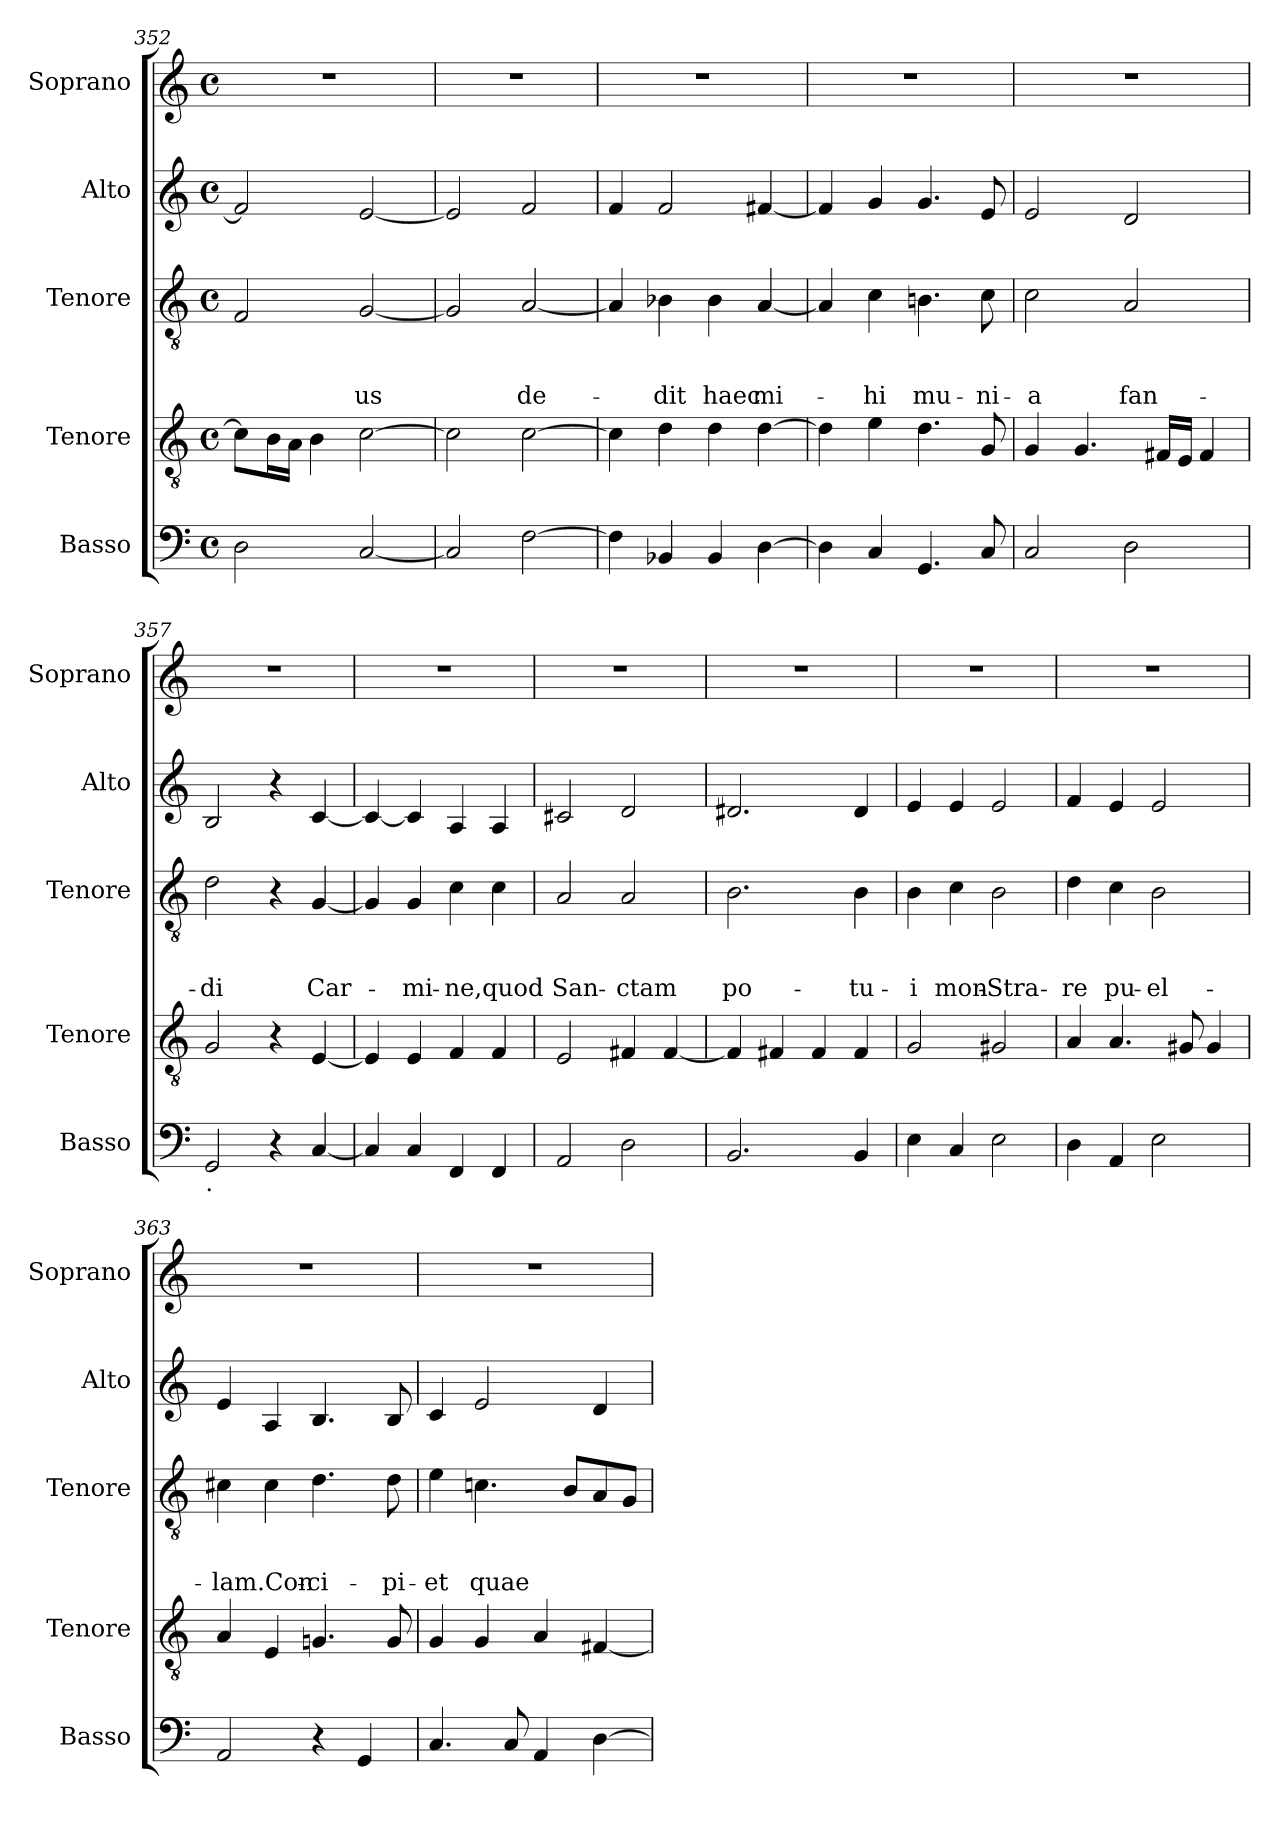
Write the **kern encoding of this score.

**kern	**kern	**kern	**text	**text	**text	**kern	**kern
*part5	*part4	*part3	*part3	*part3	*part3	*part2	*part1
*staff5	*staff4	*staff3	*staff3	*staff3	*staff3	*staff2	*staff1
*I"Basso	*I"Tenore	*I"Tenore	*	*	*	*I"Alto	*I"Soprano
*I'Basso	*I'Tenore	*I'Tenore	*	*	*	*I'Alto	*I'Soprano
*clefF4	*clefGv2	*clefGv2	*	*	*	*clefG2	*clefG2
*k[]	*k[]	*k[]	*	*	*	*k[]	*k[]
*C:	*C:	*C:	*	*	*	*C:	*C:
*M4/4	*M4/4	*M4/4	*	*	*	*M4/4	*M4/4
*met(c)	*met(c)	*met(c)	*	*	*	*met(c)	*met(c)
=352	=352	=352	=352	=352	=352	=352	=352
2D\	8c\L]	2F/	.	.	.	2f/]	1r
.	16B\L	.	.	.	.	.	.
.	16A\JJ	.	.	.	.	.	.
.	4B\	.	.	.	.	.	.
!	!	!	!	!	!LO:LY:b	!	!
[<2C/	[>2c\	[<2G/	.	.	-us	[<2e/	.
=353	=353	=353	=353	=353	=353	=353	=353
2C/]	2c\]	2G/]	.	.	.	2e/]	1r
!	!	!	!	!	!LO:LY:b	!	!
[>2F\	[>2c\	[<2A/	.	.	de-	2f/	.
=354	=354	=354	=354	=354	=354	=354	=354
4F\]	4c\]	4A/]	.	.	.	4f/	1r
!	!	!	!	!	!LO:LY:b	!	!
4BB-X/	4d\	4B-X\	.	.	-dit	2f/	.
!	!	!	!	!	!LO:LY:b	!	!
4BB-/	4d\	4B-\	.	.	haec	.	.
!	!	!	!	!	!LO:LY:b	!	!
[>4D\	[>4d\	[<4A/	.	.	mi-	[<4f#X/	.
=355	=355	=355	=355	=355	=355	=355	=355
4D\]	4d\]	4A/]	.	.	.	4f#/]	1r
!	!	!	!	!	!LO:LY:b	!	!
4C/	4e\	4c\	.	.	-hi	4g/	.
!	!	!	!	!	!LO:LY:b	!	!
4.GG/	4.d\	4.Bn\	.	.	mu-	4.g/	.
!	!	!	!	!	!LO:LY:b	!	!
8C/	8G/	8c\	.	.	-ni-	8e/	.
=356	=356	=356	=356	=356	=356	=356	=356
!	!	!	!	!	!LO:LY:b	!	!
2C/	4G/	2c\	.	.	-a	2e/	1r
.	4.G/	.	.	.	.	.	.
!	!	!	!	!	!LO:LY:b	!	!
2D\	.	2A/	.	.	fan-	2d/	.
.	16F#X/LL	.	.	.	.	.	.
.	16E/JJ	.	.	.	.	.	.
.	4F#/	.	.	.	.	.	.
!!LO:LB:g=z
=357	=357	=357	=357	=357	=357	=357	=357
!LO:TX:b:t=.	!	!	!	!	!	!	!
!	!	!	!	!	!LO:LY:b	!	!
2GG/	2G/	2d\	.	.	-di	2B/	1r
4r	4r	4r	.	.	.	4r	.
!	!	!	!	!	!LO:LY:b	!	!
[<4C/	[<4E/	[<4G/	.	.	Car-	[<4c/	.
=358	=358	=358	=358	=358	=358	=358	=358
4C/]	4E/]	4G/]	.	.	.	4c/_	1r
!	!	!	!	!	!LO:LY:b	!	!
4C/	4E/	4G/	.	.	-mi-	4c/]	.
!	!	!	!	!	!LO:LY:b	!	!
4FF/	4F/	4c\	.	.	-ne,quod	4A/	.
4FF/	4F/	4c\	.	.	.	4A/	.
=359	=359	=359	=359	=359	=359	=359	=359
!	!	!	!	!	!LO:LY:b	!	!
2AA/	2E/	2A/	.	.	San-	2c#X/	1r
!	!	!	!	!	!LO:LY:b	!	!
2D\	4F#X/	2A/	.	.	-ctam	2d/	.
.	[<4F#/	.	.	.	.	.	.
=360	=360	=360	=360	=360	=360	=360	=360
!	!	!	!	!	!LO:LY:b	!	!
2.BB/	4F#/]	2.B\	.	.	po-	2.d#X/	1r
.	4F#X/	.	.	.	.	.	.
.	4F#/	.	.	.	.	.	.
!	!	!	!	!	!LO:LY:b	!	!
4BB/	4F#/	4B\	.	.	-tu-	4d#/	.
=361	=361	=361	=361	=361	=361	=361	=361
!	!	!	!	!	!LO:LY:b	!	!
4E\	2G/	4B\	.	.	-i	4e/	1r
!	!	!	!	!	!LO:LY:b	!	!
4C/	.	4c\	.	.	mon-	4e/	.
!	!	!	!	!	!LO:LY:b	!	!
2E\	2G#X/	2B\	.	.	-Stra-	2e/	.
=362	=362	=362	=362	=362	=362	=362	=362
!	!	!	!	!	!LO:LY:b	!	!
4D\	4A/	4d\	.	.	-re	4f/	1r
!	!	!	!	!	!LO:LY:b	!	!
4AA/	4.A/	4c\	.	.	pu-	4e/	.
!	!	!	!	!	!LO:LY:b	!	!
2E\	.	2B\	.	.	-el-	2e/	.
.	8G#X/	.	.	.	.	.	.
.	4G#/	.	.	.	.	.	.
=363	=363	=363	=363	=363	=363	=363	=363
!	!	!	!	!	!LO:LY:b	!	!
2AA/	4A/	4c#X\	.	.	-lam.Con-	4e/	1r
.	4E/	4c#\	.	.	.	4A/	.
!	!	!	!	!	!LO:LY:b	!	!
4r	4.Gn/	4.d\	.	.	-ci-	4.B/	.
4GG/	.	.	.	.	.	.	.
!	!	!	!	!	!LO:LY:b	!	!
.	8G/	8d\	.	.	-pi-	8B/	.
=364	=364	=364	=364	=364	=364	=364	=364
!	!	!	!	!	!LO:LY:b	!	!
4.C/	4G/	4e\	.	.	-et	4c/	1r
!	!	!	!	!	!LO:LY:b	!	!
.	4G/	4.cn\	.	.	quae	2e/	.
8C/	.	.	.	.	.	.	.
4AA/	4A/	.	.	.	.	.	.
.	.	8B/L	.	.	.	.	.
[>4D\	[>4F#X/	8A/	.	.	.	4d/	.
.	.	8G/J	.	.	.	.	.
=	=	=	=	=	=	=	=
*-	*-	*-	*-	*-	*-	*-	*-
